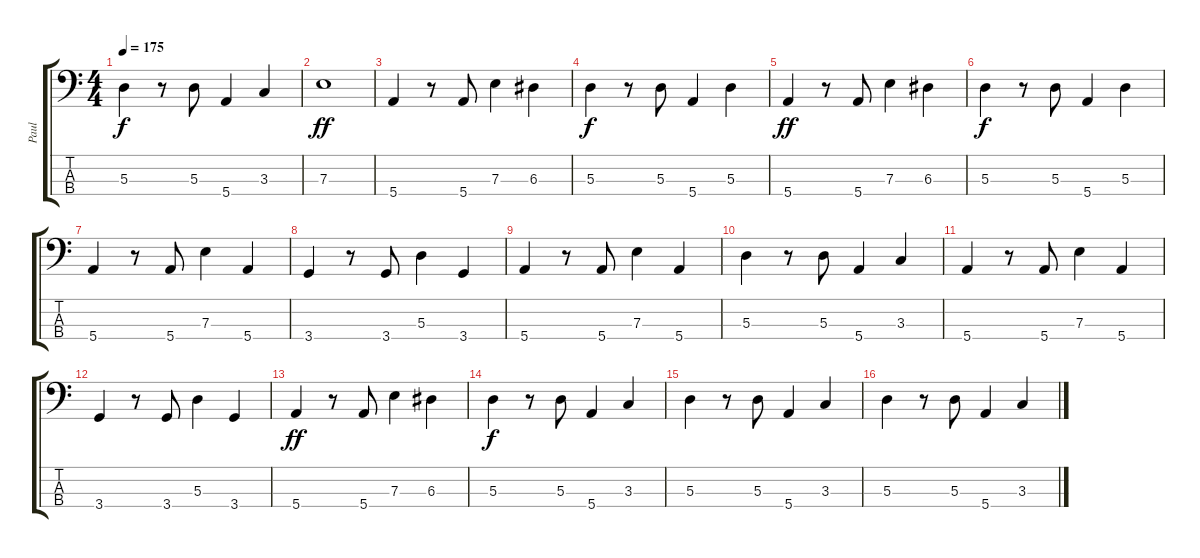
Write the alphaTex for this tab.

\track ("Paul" "Paul") {instrument fretlessbass}
\staff {score tabs}
\tuning (G2 D2 A1 E1) {hide}
\ts (4 4)
\tempo 175
\clef f4
\ks c
5.3.4{dy f} r.8 5.3.8 5.4.4 3.3.4 |
7.3.1{dy ff} |
5.4.4{volume 16} r.8 5.4.8 7.3.4 6.3.4 |
5.3.4{dy f} r.8 5.3.8 5.4.4 5.3.4 |
5.4.4{dy ff volume 16} r.8 5.4.8 7.3.4 6.3.4 |
5.3.4{dy f} r.8 5.3.8 5.4.4 5.3.4 |
5.4.4 r.8 5.4.8 7.3.4 5.4.4 |
3.4.4 r.8 3.4.8 5.3.4 3.4.4 |
5.4.4 r.8 5.4.8 7.3.4 5.4.4 |
5.3.4 r.8 5.3.8 5.4.4 3.3.4 |
5.4.4 r.8 5.4.8 7.3.4 5.4.4 |
3.4.4 r.8 3.4.8 5.3.4 3.4.4 |
5.4.4{dy ff volume 16} r.8 5.4.8 7.3.4 6.3.4 |
5.3.4{dy f} r.8 5.3.8 5.4.4 3.3.4 |
5.3.4 r.8 5.3.8 5.4.4 3.3.4 |
5.3.4 r.8 5.3.8 5.4.4 3.3.4
